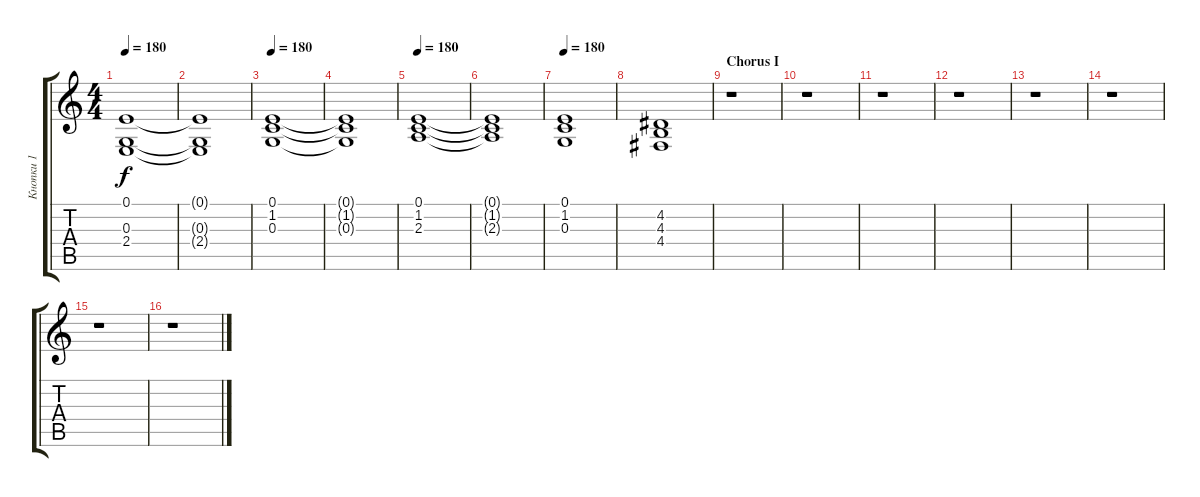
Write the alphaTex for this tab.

\track ("Кнопки 1" "Кнопки 1") {instrument stringensemble2}
\staff {score tabs}
\tuning (E4 B3 G3 D3 A2 E2) {hide}
\ts (4 4)
\tempo 180
\clef g2
\ks c
(0.1 0.3 2.4).1{dy f} |
(0.1{t} 0.3{t} 2.4{t}).1 |
\tempo 180
(0.1 1.2 0.3).1 |
(0.1{t} 1.2{t} 0.3{t}).1 |
\tempo 180
(0.1 1.2 2.3).1 |
(0.1{t} 1.2{t} 2.3{t}).1 |
\tempo 180
(0.1 1.2 0.3).1 |
(4.2 4.3 4.4).1 |
\section ("" "Chorus I")
r.1 |
r.1 |
r.1 |
r.1 |
r.1 |
r.1 |
r.1 |
r.1
